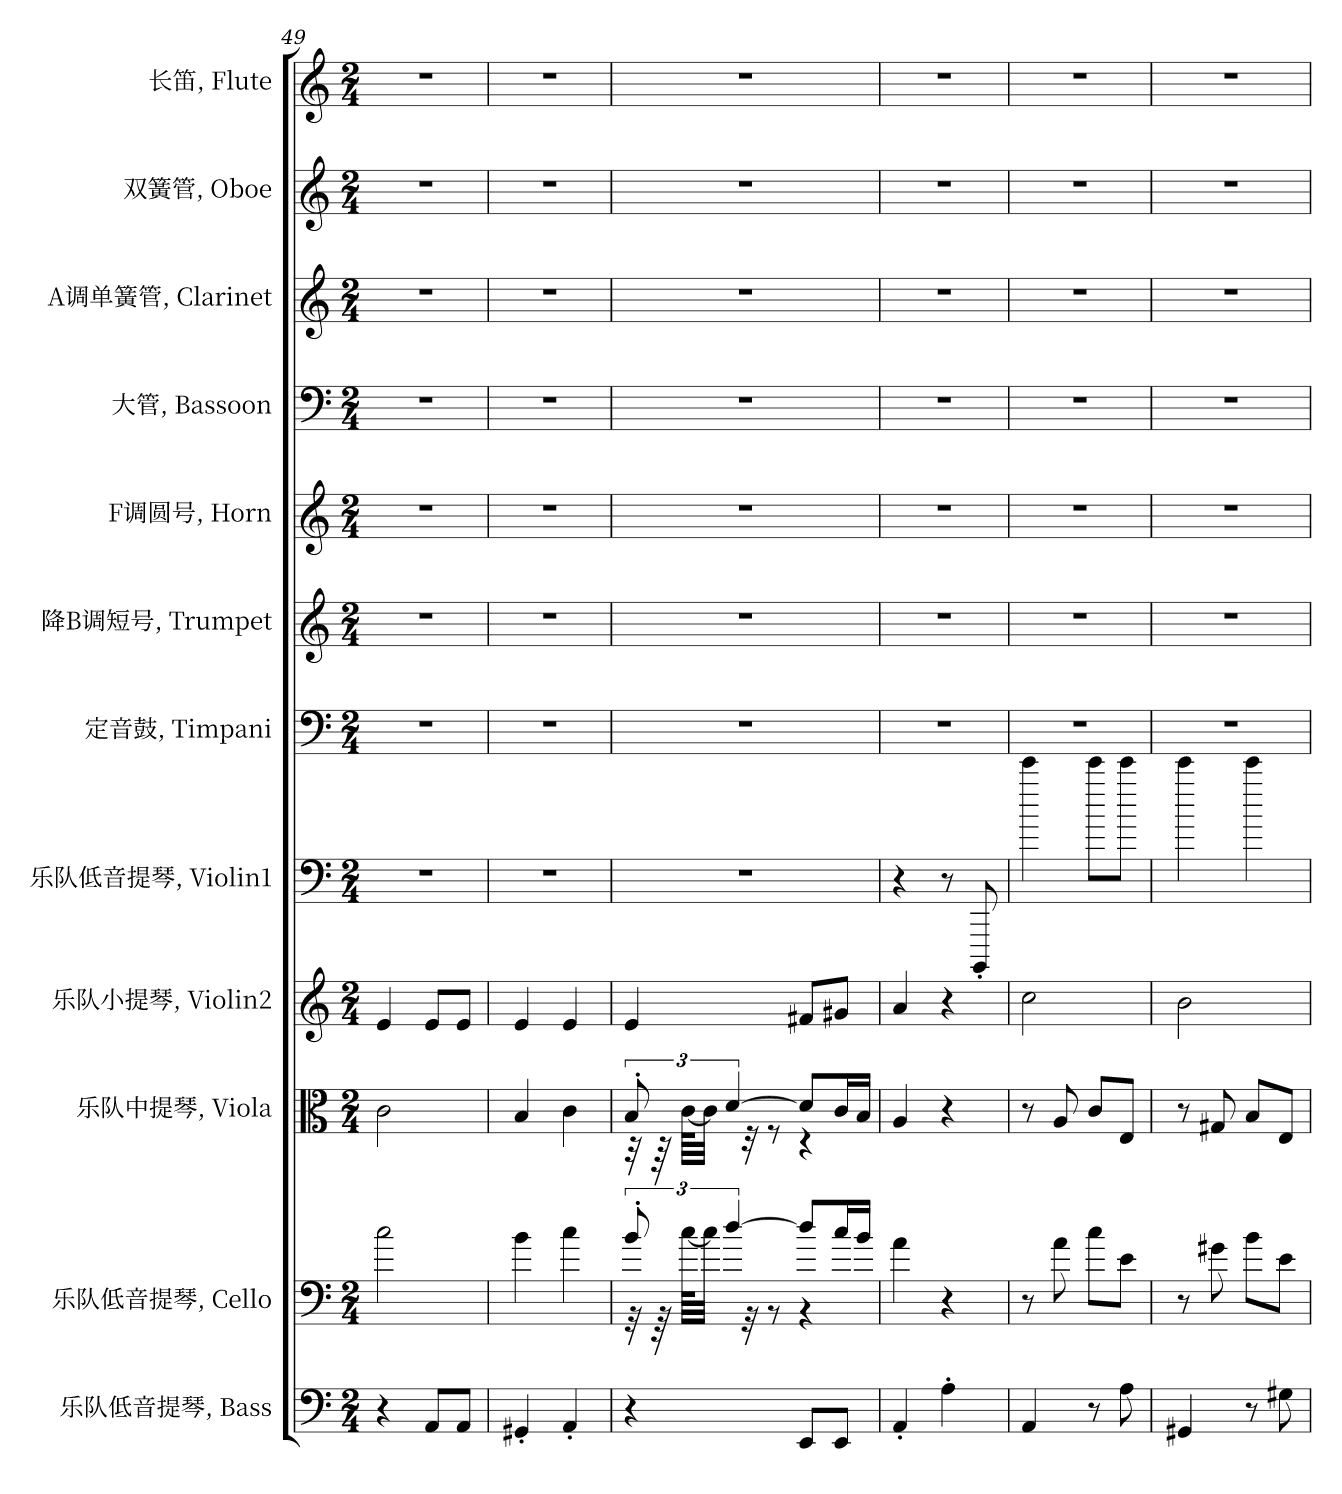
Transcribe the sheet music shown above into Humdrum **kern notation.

**kern	**kern	**kern	**kern	**kern	**kern	**kern	**kern	**kern	**kern	**kern	**kern
*part12	*part11	*part10	*part9	*part8	*part7	*part6	*part5	*part4	*part3	*part2	*part1
*staff12	*staff11	*staff10	*staff9	*staff8	*staff7	*staff6	*staff5	*staff4	*staff3	*staff2	*staff1
*I"乐队低音提琴, Bass	*I"乐队低音提琴, Cello	*I"乐队中提琴, Viola	*I"乐队小提琴, Violin2	*I"乐队低音提琴, Violin1	*I"定音鼓, Timpani	*I"降B调短号, Trumpet	*I"F调圆号, Horn	*I"大管, Bassoon	*I"A调单簧管, Clarinet	*I"双簧管, Oboe	*I"长笛, Flute
*	*	*	*	*	*I'Timp.	*	*I'F Hn.	*I'Bsn.	*I'A Cl.	*I'Ob.	*I'Fl.
*clefF4	*clefF4	*clefC3	*clefG2	*clefF4	*clefF4	*clefG2	*clefG2	*clefF4	*clefG2	*clefG2	*clefG2
*ITrd7c12	*ITrd7c12	*	*	*ITrd7c12	*	*ITrd1c2	*ITrd4c7	*	*ITrd2c3	*	*
*k[]	*k[]	*k[]	*k[]	*k[]	*k[]	*k[b-e-]	*k[b-]	*k[]	*k[f#c#g#]	*k[]	*k[]
*M2/4	*M2/4	*M2/4	*M2/4	*M2/4	*M2/4	*M2/4	*M2/4	*M2/4	*M2/4	*M2/4	*M2/4
=49	=49	=49	=49	=49	=49	=49	=49	=49	=49	=49	=49
4r	2c\	2c\	4e/	2r	2r	2r	2r	2r	2r	2r	2r
8AAA/L	.	.	8e/L	.	.	.	.	.	.	.	.
8AAA/J	.	.	8e/J	.	.	.	.	.	.	.	.
=50	=50	=50	=50	=50	=50	=50	=50	=50	=50	=50	=50
4GGG#X'/	4B\	4B/	4e/	2r	2r	2r	2r	2r	2r	2r	2r
4AAA'/	4c\	4c\	4e/	.	.	.	.	.	.	.	.
!!LO:PB:g=z
=51	=51	=51	=51	=51	=51	=51	=51	=51	=51	=51	=51
*	*^	*^	*	*	*	*	*	*	*	*	*
4r	12B'/	32r	12B'/	32r	4e/	2r	2r	2r	2r	2r	2r	2r	2r
.	.	64r	.	64r	.	.	.	.	.	.	.	.	.
.	.	[64c\KLLL	.	[64c\KLLL	.	.	.	.	.	.	.	.	.
.	.	32c\JJJ]	.	32c\JJJ]	.	.	.	.	.	.	.	.	.
.	[6d/	.	[6d/	.	.	.	.	.	.	.	.	.	.
.	.	32r	.	32r	.	.	.	.	.	.	.	.	.
.	.	8r	.	8r	.	.	.	.	.	.	.	.	.
8EEE/L	8d/L]	4r	8d/L]	4r	8f#X/L	.	.	.	.	.	.	.	.
8EEE/J	16c/L	.	16c/L	.	8g#X/J	.	.	.	.	.	.	.	.
.	16B/JJ	.	16B/JJ	.	.	.	.	.	.	.	.	.	.
*	*v	*v	*	*	*	*	*	*	*	*	*	*	*
*	*	*v	*v	*	*	*	*	*	*	*	*	*
=52	=52	=52	=52	=52	=52	=52	=52	=52	=52	=52	=52
4AAA'/	4A\	4A/	4a/	4r	2r	2r	2r	2r	2r	2r	2r
4AA'\	4r	4r	4r	8r	.	.	.	.	.	.	.
.	.	.	.	8BBBBB'/	.	.	.	.	.	.	.
=53	=53	=53	=53	=53	=53	=53	=53	=53	=53	=53	=53
4AAA/	8r	8r	2cc\	4ee\	2r	2r	2r	2r	2r	2r	2r
.	8A\	8A/	.	.	.	.	.	.	.	.	.
8r	8c\L	8c/L	.	8ee\L	.	.	.	.	.	.	.
8AA\	8E\J	8E/J	.	8ee\J	.	.	.	.	.	.	.
=54	=54	=54	=54	=54	=54	=54	=54	=54	=54	=54	=54
4GGG#X/	8r	8r	2b\	4ee\	2r	2r	2r	2r	2r	2r	2r
.	8G#X\	8G#X/	.	.	.	.	.	.	.	.	.
8r	8B\L	8B/L	.	4ee\	.	.	.	.	.	.	.
8GG#X\	8E\J	8E/J	.	.	.	.	.	.	.	.	.
=	=	=	=	=	=	=	=	=	=	=	=
*-	*-	*-	*-	*-	*-	*-	*-	*-	*-	*-	*-
